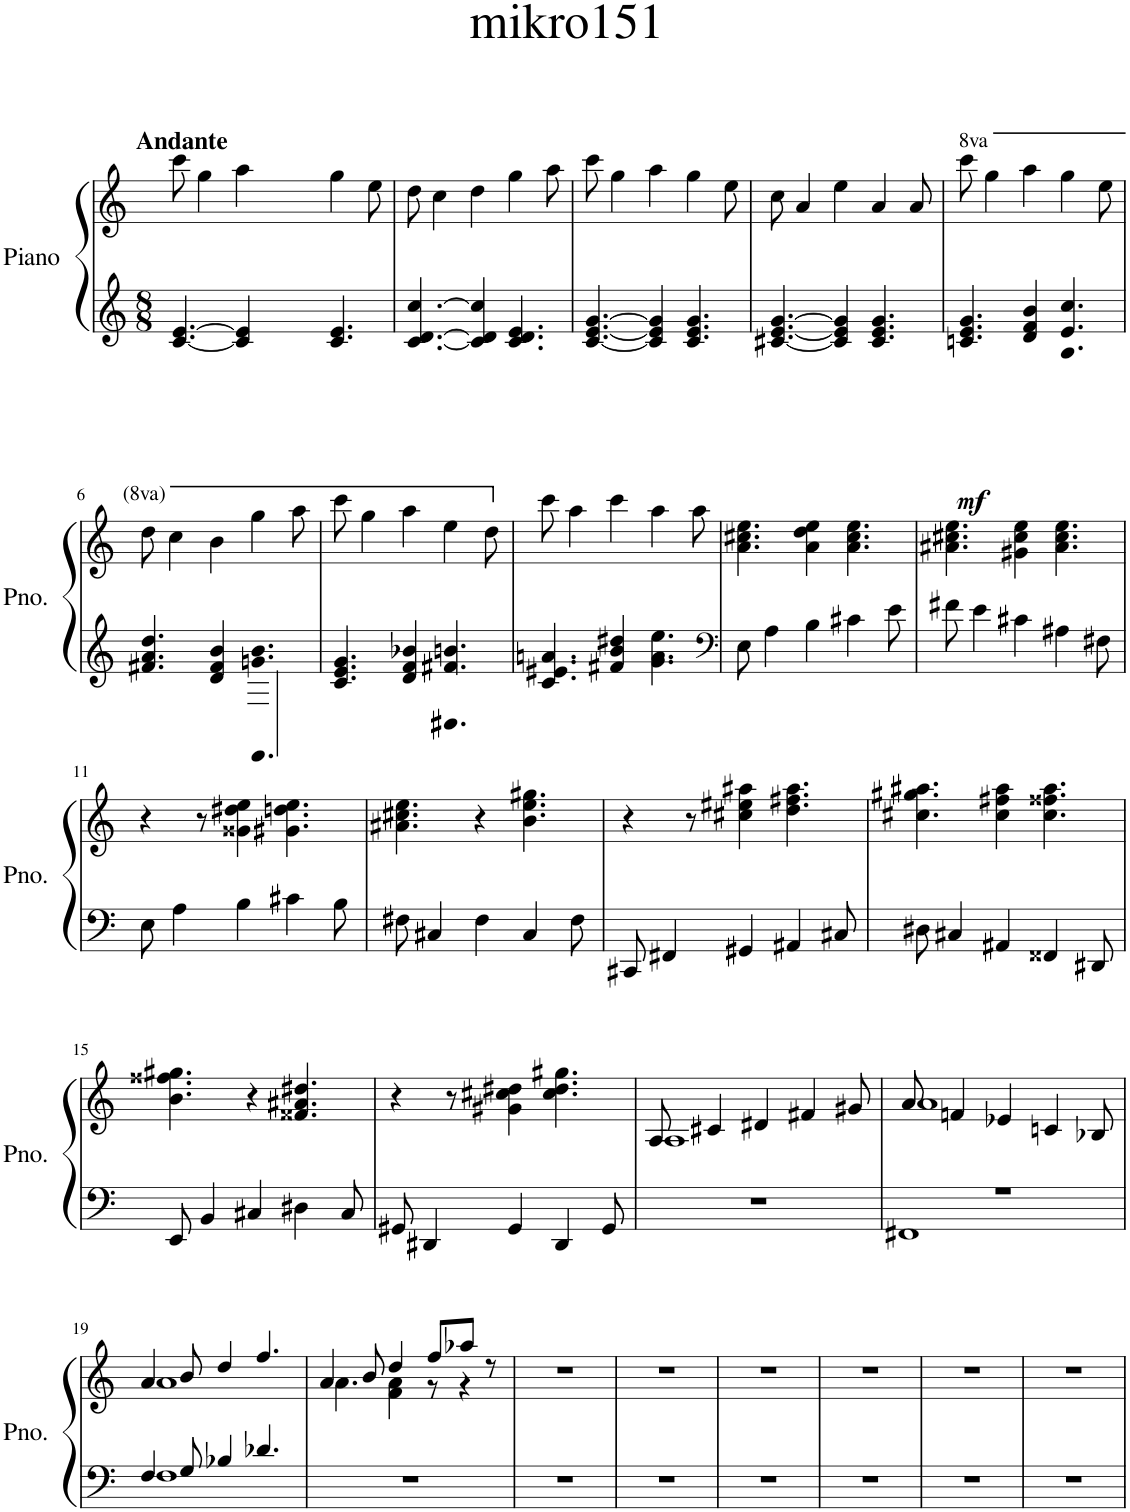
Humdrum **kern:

**kern	**kern	**dynam
*part1	*part1	*part1
*staff2	*staff1	*staff1/2
*I"Piano	*	*
*I'Pno.	*	*
*clefG2	*clefG2	*
*k[]	*k[]	*
*M8/8	*	*
=1	=1	=1
!	!LO:TX:a:B:t=Andante	!
[4.c/ [4.e/	8ccc\	.
.	4gg\	.
4c/] 4e/]	4aa\	.
4.c/ 4.e/	4gg\	.
.	8ee\	.
=2	=2	=2
[4.c/ [4.d/ [4.cc/	8dd\	.
.	4cc\	.
4c/] 4d/] 4cc/]	4dd\	.
4.c/ 4.d/ 4.e/	4gg\	.
.	8aa\	.
=3	=3	=3
[4.c/ [4.e/ [4.g/	8ccc\	.
.	4gg\	.
4c/] 4e/] 4g/]	4aa\	.
4.c/ 4.e/ 4.g/	4gg\	.
.	8ee\	.
=4	=4	=4
[4.c#X/ [4.e/ [4.g/	8cc\	.
.	4a/	.
4c#/] 4e/] 4g/]	4ee\	.
4.c#/ 4.e/ 4.g/	4a/	.
.	8a/	.
=5	=5	=5
*	*8va	*
!	!	!LO:DY:b=2
4.cn/ 4.e/ 4.g/	8cccc\	mf
.	4ggg\	.
4d/ 4f/ 4b/	4aaa\	.
4.e/ 4.g/ 4.cc/	4ggg\	.
.	8eee\	.
!!LO:LB:g=z
=6	=6	=6
4.f#X/ 4.a/ 4.dd/	8ddd\	.
.	4ccc\	.
4d/ 4f#/ 4b/	4bb\	.
4.E/ 4.gn/ 4.b/	4ggg\	.
.	8aaa\	.
=7	=7	=7
4.c/ 4.e/ 4.g/	8cccc\	.
.	4ggg\	.
4d/ 4f/ 4b-X/	4aaa\	.
4.d#X/ 4.f#X/ 4.bn/	4eee\	.
*	*X8va	*
.	8dd\	.
=8	=8	=8
4.c/ 4.an/ 4.a#X/	8ccc\	.
.	4aa\	.
4f#X/ 4b/ 4dd#X/	4ccc\	.
4.a#\ 4.cc\ 4.ee\	4aa\	.
.	8aa\	.
=9	=9	=9
*clefF4	*	*
8E\	4.a\ 4.cc#X\ 4.ee\	.
4A\	.	.
4B\	4a\ 4dd\ 4ee\	.
4c#X\	4.a\ 4.cc#\ 4.ee\	.
8e\	.	.
=10	=10	=10
8f#X\	4.a#X\ 4.cc#X\ 4.ee\	.
4e\	.	.
4c#X\	4g#X\ 4cc#\ 4ee\	.
4A#X\	4.a#\ 4.cc#\ 4.ee\	.
8F#X\	.	.
!!LO:LB:g=z
=11	=11	=11
8E\	4r	.
4A\	.	.
.	8r	.
4B\	4g##X\ 4dd#X\ 4ee\	.
4c#X\	4.g#X\ 4.ddn\ 4.ee\	.
8B\	.	.
=12	=12	=12
8F#X\	4.a#X\ 4.cc#X\ 4.ee\	.
4C#X/	.	.
4F#\	4r	.
4C#/	4.b\ 4.ee\ 4.gg#X\	.
8F#\	.	.
=13	=13	=13
8CC#X/	4r	.
4FF#X/	.	.
.	8r	.
4GG#X/	4cc#X\ 4ee#X\ 4aa#X\	.
4AA#X/	4.dd\ 4.ff#X\ 4.aa#\	.
8C#X/	.	.
=14	=14	=14
8D#X\	4.cc#X\ 4.gg#X\ 4.aa#X\	.
4C#X/	.	.
4AA#X/	4cc#\ 4ff#X\ 4aa#\	.
4FF##X/	4.cc#\ 4.ff##X\ 4.aa#\	.
8DD#X/	.	.
!!LO:LB:g=z
=15	=15	=15
8EE/	4.b\ 4.ff##X\ 4.gg#X\	.
4BB/	.	.
4C#X/	4r	.
4D#X\	4.f##X/ 4.a#X/ 4.dd#X/	.
8C#/	.	.
=16	=16	=16
8GG#X/	4r	.
4DD#X/	.	.
.	8r	.
4GG#/	4g#X\ 4cc#X\ 4dd#X\	.
4DD#/	4.cc#\ 4.dd#\ 4.gg#X\	.
8GG#/	.	.
=17	=17	=17
*	*^	*
1r	8A/	1A	.
.	4c#X/	.	.
.	4d#X/	.	.
.	4f#X/	.	.
.	8g#X/	.	.
=18	=18	=18	=18
*^	*	*	*
1r	1FF#X	8a/	1a	.
.	.	4fn/	.	.
.	.	4e-X/	.	.
.	.	4cn/	.	.
.	.	8B-X/	.	.
!!LO:LB:g=z	!!
=19	=19	=19	=19	=19
4F/	1F	4a/	1a	.
8G/	.	8b/	.	.
4B-X/	.	4dd/	.	.
4.d-X/	.	4.ff/	.	.
*v	*v	*	*	*
=20	=20	=20	=20
1r	4a/	4.a\	.
.	8b/	.	.
.	4dd/	4f\ 4a\	.
.	8ff/L	8r	.
.	8aa-X/J	4r	.
.	8r	.	.
*	*v	*v	*
=21	=21	=21
1r	1r	.
=22	=22	=22
1r	1r	.
=23	=23	=23
1r	1r	.
=24	=24	=24
1r	1r	.
=25	=25	=25
1r	1r	.
=26	=26	=26
1r	1r	.
=	=	=
*-	*-	*-
